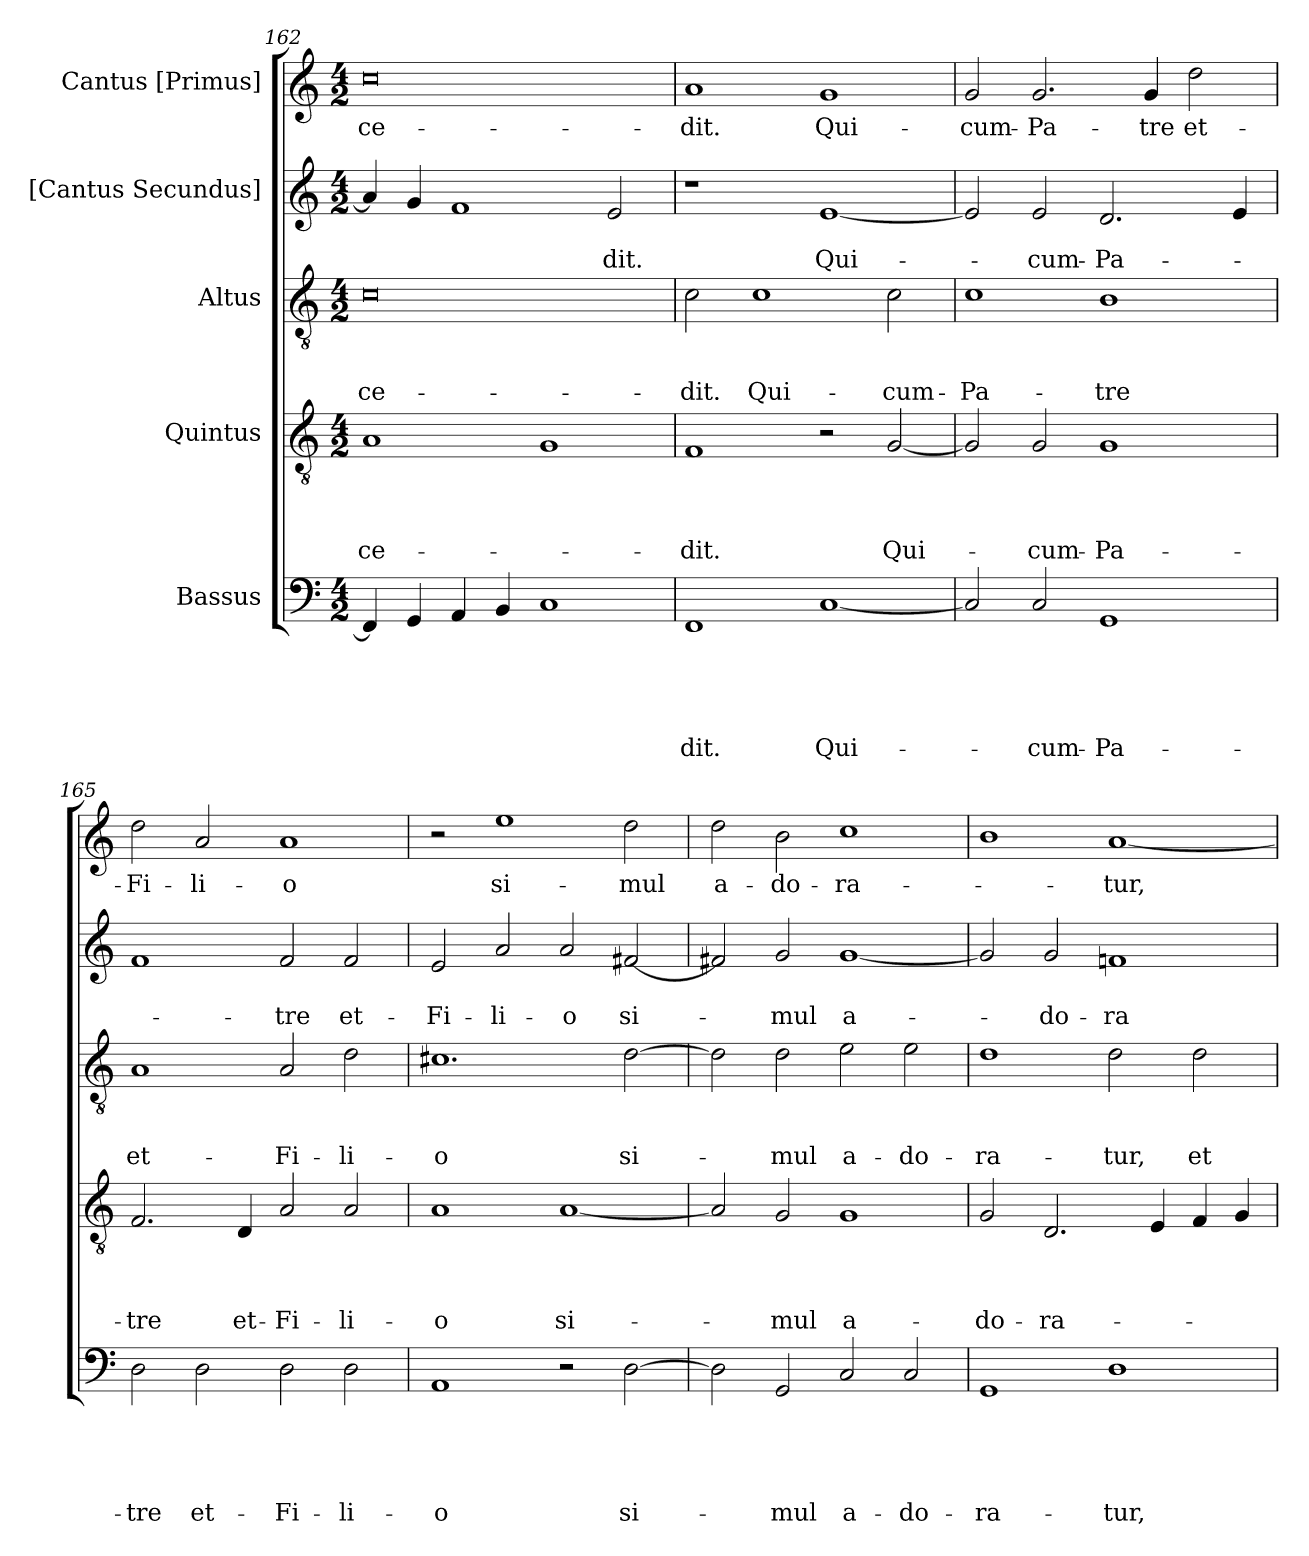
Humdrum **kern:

**kern	**text	**text	**text	**text	**text	**kern	**text	**text	**text	**text	**kern	**text	**text	**text	**kern	**text	**text	**kern	**text
*part5	*part5	*part5	*part5	*part5	*part5	*part4	*part4	*part4	*part4	*part4	*part3	*part3	*part3	*part3	*part2	*part2	*part2	*part1	*part1
*staff5	*staff5	*staff5	*staff5	*staff5	*staff5	*staff4	*staff4	*staff4	*staff4	*staff4	*staff3	*staff3	*staff3	*staff3	*staff2	*staff2	*staff2	*staff1	*staff1
*I"Bassus	*	*	*	*	*	*I"Quintus	*	*	*	*	*I"Altus	*	*	*	*I"[Cantus Secundus]	*	*	*I"Cantus [Primus]	*
*clefF4	*	*	*	*	*	*clefGv2	*	*	*	*	*clefGv2	*	*	*	*clefG2	*	*	*clefG2	*
*k[]	*	*	*	*	*	*k[]	*	*	*	*	*k[]	*	*	*	*k[]	*	*	*k[]	*
*M4/2	*	*	*	*	*	*M4/2	*	*	*	*	*M4/2	*	*	*	*M4/2	*	*	*M4/2	*
=162	=162	=162	=162	=162	=162	=162	=162	=162	=162	=162	=162	=162	=162	=162	=162	=162	=162	=162	=162
4FF/]	.	.	.	.	.	1A/	.	.	.	-ce-	0c\	.	.	-ce-	4a/]	.	.	0cc\	-ce-
4GG/	.	.	.	.	.	.	.	.	.	.	.	.	.	.	4g/	.	.	.	.
4AA/	.	.	.	.	.	.	.	.	.	.	.	.	.	.	1f/	.	.	.	.
4BB/	.	.	.	.	.	.	.	.	.	.	.	.	.	.	.	.	.	.	.
1C/	.	.	.	.	.	1G/	.	.	.	.	.	.	.	.	.	.	.	.	.
.	.	.	.	.	.	.	.	.	.	.	.	.	.	.	2e/	.	-dit.	.	.
=163	=163	=163	=163	=163	=163	=163	=163	=163	=163	=163	=163	=163	=163	=163	=163	=163	=163	=163	=163
1FF/	.	.	.	.	-dit.	1F/	.	.	.	-dit.	2c\	.	.	-dit.	1r	.	.	1a/	-dit.
.	.	.	.	.	.	.	.	.	.	.	1c\	.	.	Qui-	.	.	.	.	.
[1C/	.	.	.	.	Qui-	2r	.	.	.	.	.	.	.	.	[1e/	.	Qui-	1g/	Qui-
.	.	.	.	.	.	[2G/	.	.	.	Qui-	2c\	.	.	cum-	.	.	.	.	.
=164	=164	=164	=164	=164	=164	=164	=164	=164	=164	=164	=164	=164	=164	=164	=164	=164	=164	=164	=164
2C/]	.	.	.	.	.	2G/]	.	.	.	.	1c\	.	.	Pa-	2e/]	.	.	2g/	cum-
2C/	.	.	.	.	cum-	2G/	.	.	.	cum-	.	.	.	.	2e/	.	cum-	2.g/	Pa-
1GG/	.	.	.	.	Pa-	1G/	.	.	.	Pa-	1B\	.	.	-tre	2.d/	.	Pa-	.	.
.	.	.	.	.	.	.	.	.	.	.	.	.	.	.	.	.	.	4g/	-tre
.	.	.	.	.	.	.	.	.	.	.	.	.	.	.	.	.	.	2dd\	et-
.	.	.	.	.	.	.	.	.	.	.	.	.	.	.	4e/	.	.	.	.
=165	=165	=165	=165	=165	=165	=165	=165	=165	=165	=165	=165	=165	=165	=165	=165	=165	=165	=165	=165
2D\	.	.	.	.	-tre	2.F/	.	.	.	-tre	1A/	.	.	et-	1f/	.	.	2dd\	Fi-
2D\	.	.	.	.	et-	.	.	.	.	.	.	.	.	.	.	.	.	2a/	-li-
.	.	.	.	.	.	4D/	.	.	.	et-	.	.	.	.	.	.	.	.	.
2D\	.	.	.	.	Fi-	2A/	.	.	.	Fi-	2A/	.	.	Fi-	2f/	.	-tre	1a/	-o
2D\	.	.	.	.	-li-	2A/	.	.	.	-li-	2d\	.	.	-li-	2f/	.	et-	.	.
=166	=166	=166	=166	=166	=166	=166	=166	=166	=166	=166	=166	=166	=166	=166	=166	=166	=166	=166	=166
1AA/	.	.	.	.	-o	1A/	.	.	.	-o	1.c#X\	.	.	-o	2e/	.	Fi-	2r	.
.	.	.	.	.	.	.	.	.	.	.	.	.	.	.	2a/	.	-li-	1ee\	si-
2r	.	.	.	.	.	[1A/	.	.	.	si-	.	.	.	.	2a/	.	-o	.	.
[2D\	.	.	.	.	si-	.	.	.	.	.	[2d\	.	.	si-	[2f#X/	.	si-	2dd\	-mul
=167	=167	=167	=167	=167	=167	=167	=167	=167	=167	=167	=167	=167	=167	=167	=167	=167	=167	=167	=167
2D\]	.	.	.	.	.	2A/]	.	.	.	.	2d\]	.	.	.	2f#X/]	.	.	2dd\	a-
2GG/	.	.	.	.	-mul	2G/	.	.	.	-mul	2d\	.	.	-mul	2g/	.	-mul	2b\	-do-
2C/	.	.	.	.	a-	1G/	.	.	.	a-	2e\	.	.	a-	[1g/	.	a-	1cc\	-ra-
2C/	.	.	.	.	-do-	.	.	.	.	.	2e\	.	.	-do-	.	.	.	.	.
=168	=168	=168	=168	=168	=168	=168	=168	=168	=168	=168	=168	=168	=168	=168	=168	=168	=168	=168	=168
1GG/	.	.	.	.	-ra-	2G/	.	.	.	-do-	1d\	.	.	-ra-	2g/]	.	.	1b\	.
.	.	.	.	.	.	2.D/	.	.	.	-ra-	.	.	.	.	2g/	.	-do-	.	.
1D\	.	.	.	.	-tur,	.	.	.	.	.	2d\	.	.	-tur,	1fn/	.	-ra-	[1a/	-tur,
.	.	.	.	.	.	4E/	.	.	.	.	.	.	.	.	.	.	.	.	.
.	.	.	.	.	.	4F/	.	.	.	.	2d\	.	.	et-	.	.	.	.	.
.	.	.	.	.	.	4G/	.	.	.	.	.	.	.	.	.	.	.	.	.
=	=	=	=	=	=	=	=	=	=	=	=	=	=	=	=	=	=	=	=
*-	*-	*-	*-	*-	*-	*-	*-	*-	*-	*-	*-	*-	*-	*-	*-	*-	*-	*-	*-
